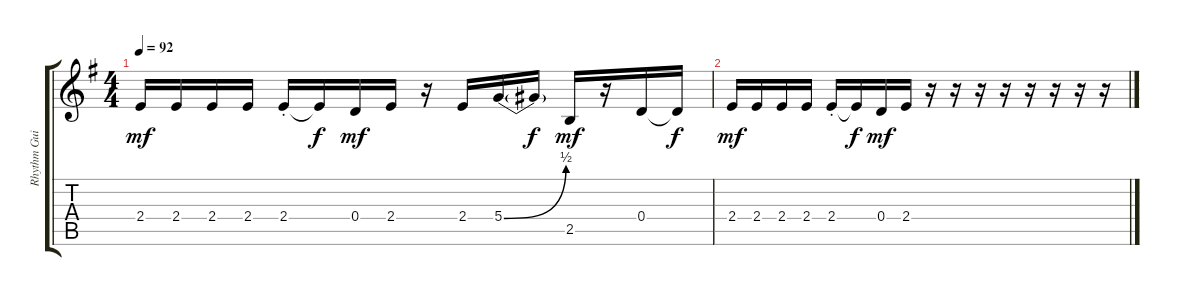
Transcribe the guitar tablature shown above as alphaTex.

\track ("Rhythm Guitar 1" "Rhythm Gui") {instrument distortionguitar}
\staff {score tabs}
\tuning (E4 B3 G3 D3 A2 E2) {hide}
\ts (4 4)
\tempo 92
\clef g2
\ks g
2.4.16{dy mf} 2.4.16 2.4.16 2.4.16 2.4{st}.16 2.4{t}.16{dy f} 0.4.16{dy mf} 2.4.16 r.16 2.4.16 5.4{be (bend 0 0 60 2)}.16 5.4{t}.16{dy f} 2.5.16{dy mf} r.16 0.4.16 0.4{t}.16{dy f} |
2.4.16{dy mf} 2.4.16 2.4.16 2.4.16 2.4{st}.16 2.4{t}.16{dy f} 0.4.16{dy mf} 2.4.16 r.16 r.16 r.16 r.16 r.16 r.16 r.16 r.16
